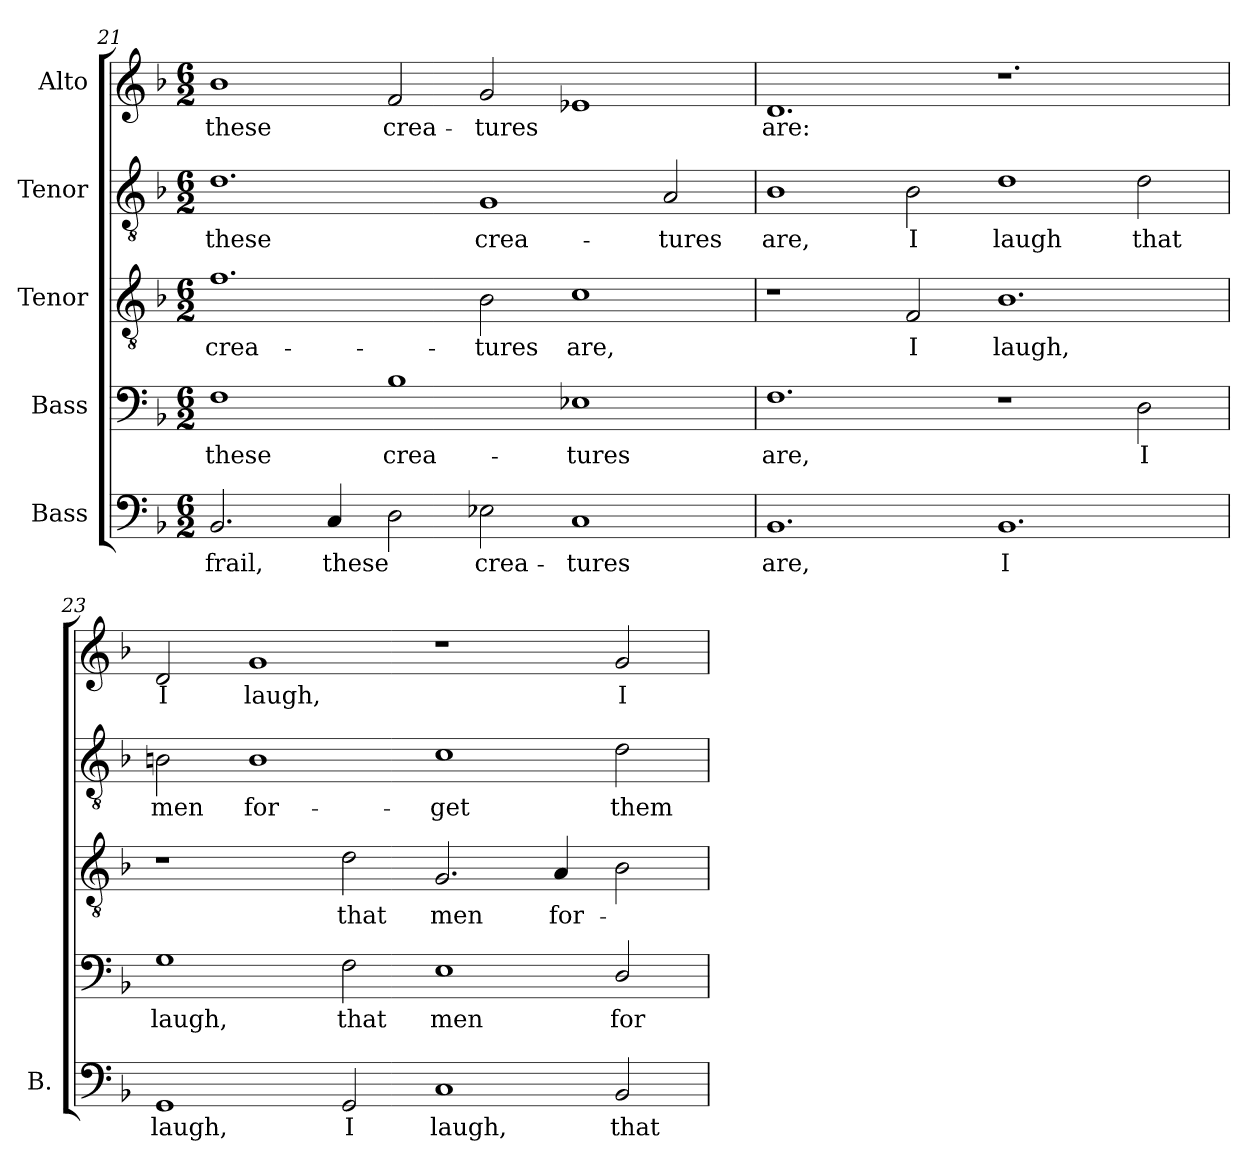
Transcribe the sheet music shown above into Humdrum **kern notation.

**kern	**text	**kern	**text	**kern	**text	**kern	**text	**kern	**text
*part5	*part5	*part4	*part4	*part3	*part3	*part2	*part2	*part1	*part1
*staff5	*staff5	*staff4	*staff4	*staff3	*staff3	*staff2	*staff2	*staff1	*staff1
*I"Bass	*	*I"Bass	*	*I"Tenor	*	*I"Tenor	*	*I"Alto	*
*I'B.	*	*	*	*	*	*	*	*	*
*clefF4	*	*clefF4	*	*clefGv2	*	*clefGv2	*	*clefG2	*
*	*	*ITrd7c12	*	*ITrd7c12	*	*ITrd7c12	*	*	*
*k[b-]	*	*k[b-]	*	*k[b-]	*	*k[b-]	*	*k[b-]	*
*F:	*	*F:	*	*F:	*	*F:	*	*F:	*
*M6/2	*	*M6/2	*	*M6/2	*	*M6/2	*	*M6/2	*
=21	=21	=21	=21	=21	=21	=21	=21	=21	=21
!	!LO:LY:b:color=#000000	!	!	!	!	!	!	!	!
!	!	!	!LO:LY:b:color=#000000	!	!	!	!	!	!
!	!	!	!	!	!LO:LY:b:color=#000000	!	!	!	!
!	!	!	!	!	!	!	!LO:LY:b:color=#000000	!	!
!	!	!	!	!	!	!	!	!	!LO:LY:b:color=#000000
2.BB-i/	frail,	1FFi	these	1.Fi	crea-	1.Di	these	1b-i	these
!	!LO:LY:b:color=#000000	!	!	!	!	!	!	!	!
4Ci/	these	.	.	.	.	.	.	.	.
!	!	!	!LO:LY:b:color=#000000	!	!	!	!	!	!
!	!	!	!	!	!	!	!	!	!LO:LY:b:color=#000000
2Di\	.	1BB-i	crea-	.	.	.	.	2fi/	crea-
!	!LO:LY:b:color=#000000	!	!	!	!	!	!	!	!
!	!	!	!	!	!LO:LY:b:color=#000000	!	!	!	!
!	!	!	!	!	!	!	!LO:LY:b:color=#000000	!	!
!	!	!	!	!	!	!	!	!	!LO:LY:b:color=#000000
2E-Xi\	crea-	.	.	2BB-i\	-tures	1GGi	crea-	2gi/	-tures
!	!LO:LY:b:color=#000000	!	!	!	!	!	!	!	!
!	!	!	!LO:LY:b:color=#000000	!	!	!	!	!	!
!	!	!	!	!	!LO:LY:b:color=#000000	!	!	!	!
1Ci	-tures	1EE-Xi	-tures	1Ci	are,	.	.	1e-Xi	.
!	!	!	!	!	!	!	!LO:LY:b:color=#000000	!	!
.	.	.	.	.	.	2AAi/	-tures	.	.
=22	=22	=22	=22	=22	=22	=22	=22	=22	=22
!	!LO:LY:b:color=#000000	!	!	!	!	!	!	!	!
!	!	!	!LO:LY:b:color=#000000	!	!	!	!	!	!
!	!	!	!	!	!	!	!LO:LY:b:color=#000000	!	!
!	!	!	!	!	!	!	!	!	!LO:LY:b:color=#000000
1.BB-i	are,	1.FFi	are,	1r	.	1BB-i	are,	1.di	are:
!	!	!	!	!	!LO:LY:b:color=#000000	!	!	!	!
!	!	!	!	!	!	!	!LO:LY:b:color=#000000	!	!
.	.	.	.	2FFi/	I	2BB-i\	I	.	.
!	!LO:LY:b:color=#000000	!	!	!	!	!	!	!	!
!	!	!	!	!	!LO:LY:b:color=#000000	!	!	!	!
!	!	!	!	!	!	!	!LO:LY:b:color=#000000	!	!
1.BB-i	I	1r	.	1.BB-i	laugh,	1Di	laugh	1.r	.
!	!	!	!LO:LY:b:color=#000000	!	!	!	!	!	!
!	!	!	!	!	!	!	!LO:LY:b:color=#000000	!	!
.	.	2DDi\	I	.	.	2Di\	that	.	.
!!LO:LB:g=z
=23	=23	=23	=23	=23	=23	=23	=23	=23	=23
!	!LO:LY:b:color=#000000	!	!	!	!	!	!	!	!
!	!	!	!LO:LY:b:color=#000000	!	!	!	!	!	!
!	!	!	!	!	!	!	!LO:LY:b:color=#000000	!	!
!	!	!	!	!	!	!	!	!	!LO:LY:b:color=#000000
1GGi	laugh,	1GGi	laugh,	1r	.	2BBni\	men	2di/	I
!	!	!	!	!	!	!	!LO:LY:b:color=#000000	!	!
!	!	!	!	!	!	!	!	!	!LO:LY:b:color=#000000
.	.	.	.	.	.	1BBi	for-	1gi	laugh,
!	!LO:LY:b:color=#000000	!	!	!	!	!	!	!	!
!	!	!	!LO:LY:b:color=#000000	!	!	!	!	!	!
!	!	!	!	!	!LO:LY:b:color=#000000	!	!	!	!
2GGi/	I	2FFi\	that	2Di\	that	.	.	.	.
!	!LO:LY:b:color=#000000	!	!	!	!	!	!	!	!
!	!	!	!LO:LY:b:color=#000000	!	!	!	!	!	!
!	!	!	!	!	!LO:LY:b:color=#000000	!	!	!	!
!	!	!	!	!	!	!	!LO:LY:b:color=#000000	!	!
1Ci	laugh,	1EEi	men	2.GGi/	men	1Ci	-get	1r	.
!	!	!	!	!	!LO:LY:b:color=#000000	!	!	!	!
.	.	.	.	4AAi/	for-	.	.	.	.
!	!LO:LY:b:color=#000000	!	!	!	!	!	!	!	!
!	!	!	!LO:LY:b:color=#000000	!	!	!	!	!	!
!	!	!	!	!	!	!	!LO:LY:b:color=#000000	!	!
!	!	!	!	!	!	!	!	!	!LO:LY:b:color=#000000
2BB-i/	that	2DDi/	for-	2BB-i\	.	2Di\	them-	2gi/	I
=	=	=	=	=	=	=	=	=	=
*-	*-	*-	*-	*-	*-	*-	*-	*-	*-
